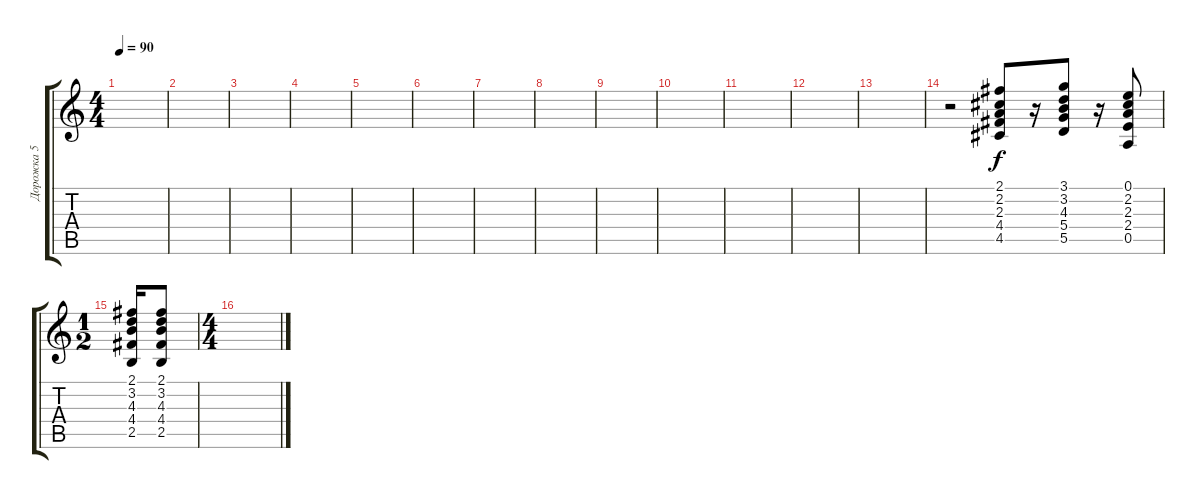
\track ("Дорожка 5" "Дорожка 5") {instrument acousticguitarsteel}
\staff {score tabs}
\tuning (E4 B3 G3 D3 A2 E2) {hide}
\ts (4 4)
\tempo 90
\clef g2
\ks c
|
|
|
|
|
|
|
|
|
|
|
|
|
r.2 (2.1 2.2 2.3 4.4 4.5).8 r.16 (3.1 3.2 4.3 5.4 5.5).8 r.16 (0.1 2.2 2.3 2.4 0.5).8 |
\ts (1 2)
(2.1 3.2 4.3 4.4 2.5).16 (2.1 3.2 4.3 4.4 2.5).8 |
\ts (4 4)
